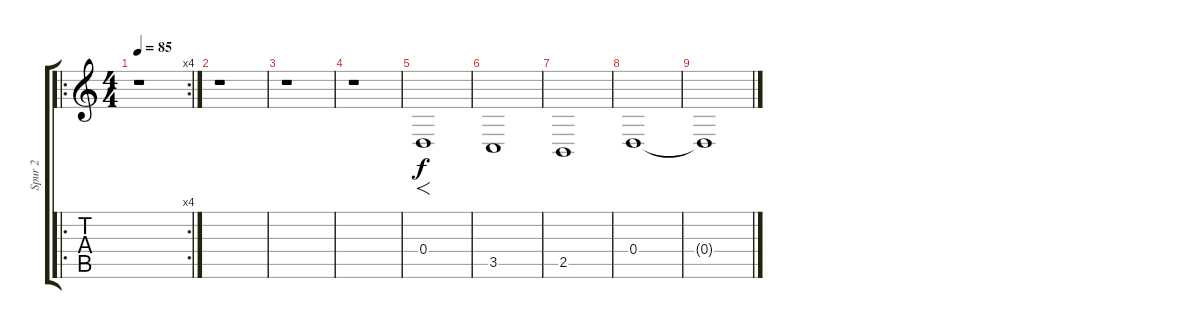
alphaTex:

\track ("Spur 2" "Spur 2") {instrument cello}
\staff {score tabs}
\tuning (E4 B3 G3 D3 A2 E2) {hide}
\ro
\rc 4
\ts (4 4)
\tempo 85
\clef g2
\ks c
r.1{dy f instrument cello} |
r.1 |
r.1 |
r.1 |
0.4.1{f} |
3.5.1 |
2.5.1 |
0.4.1{volume 0} |
0.4{t}.1
